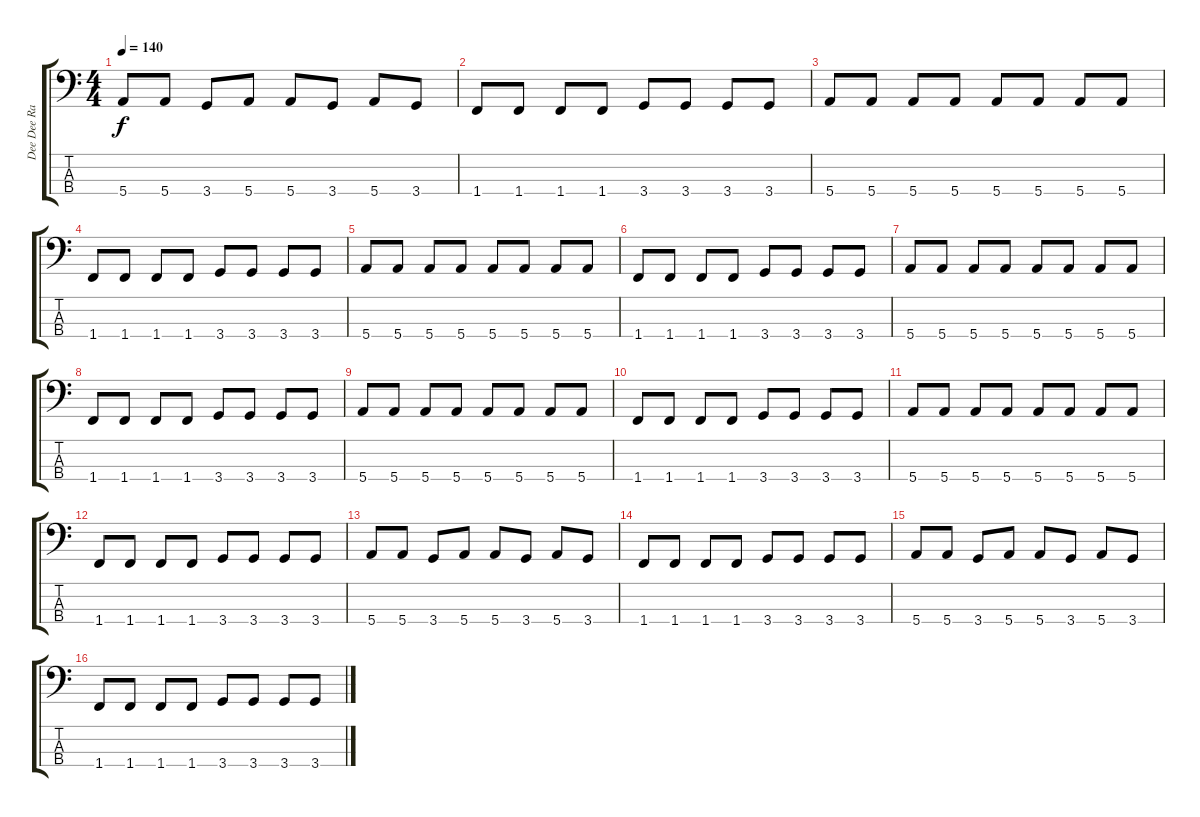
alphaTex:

\track ("Dee Dee Ramone" "Dee Dee Ra") {instrument electricbasspick}
\staff {score tabs}
\tuning (G2 D2 A1 E1) {hide}
\ts (4 4)
\tempo 140
\clef f4
\ks c
5.4.8{dy f} 5.4.8 3.4.8 5.4.8 5.4.8 3.4.8 5.4.8 3.4.8 |
1.4.8 1.4.8 1.4.8 1.4.8 3.4.8 3.4.8 3.4.8 3.4.8 |
5.4.8 5.4.8 5.4.8 5.4.8 5.4.8 5.4.8 5.4.8 5.4.8 |
1.4.8 1.4.8 1.4.8 1.4.8 3.4.8 3.4.8 3.4.8 3.4.8 |
5.4.8 5.4.8 5.4.8 5.4.8 5.4.8 5.4.8 5.4.8 5.4.8 |
1.4.8 1.4.8 1.4.8 1.4.8 3.4.8 3.4.8 3.4.8 3.4.8 |
5.4.8 5.4.8 5.4.8 5.4.8 5.4.8 5.4.8 5.4.8 5.4.8 |
1.4.8 1.4.8 1.4.8 1.4.8 3.4.8 3.4.8 3.4.8 3.4.8 |
5.4.8 5.4.8 5.4.8 5.4.8 5.4.8 5.4.8 5.4.8 5.4.8 |
1.4.8 1.4.8 1.4.8 1.4.8 3.4.8 3.4.8 3.4.8 3.4.8 |
5.4.8 5.4.8 5.4.8 5.4.8 5.4.8 5.4.8 5.4.8 5.4.8 |
1.4.8 1.4.8 1.4.8 1.4.8 3.4.8 3.4.8 3.4.8 3.4.8 |
5.4.8 5.4.8 3.4.8 5.4.8 5.4.8 3.4.8 5.4.8 3.4.8 |
1.4.8 1.4.8 1.4.8 1.4.8 3.4.8 3.4.8 3.4.8 3.4.8 |
5.4.8 5.4.8 3.4.8 5.4.8 5.4.8 3.4.8 5.4.8 3.4.8 |
1.4.8 1.4.8 1.4.8 1.4.8 3.4.8 3.4.8 3.4.8 3.4.8
